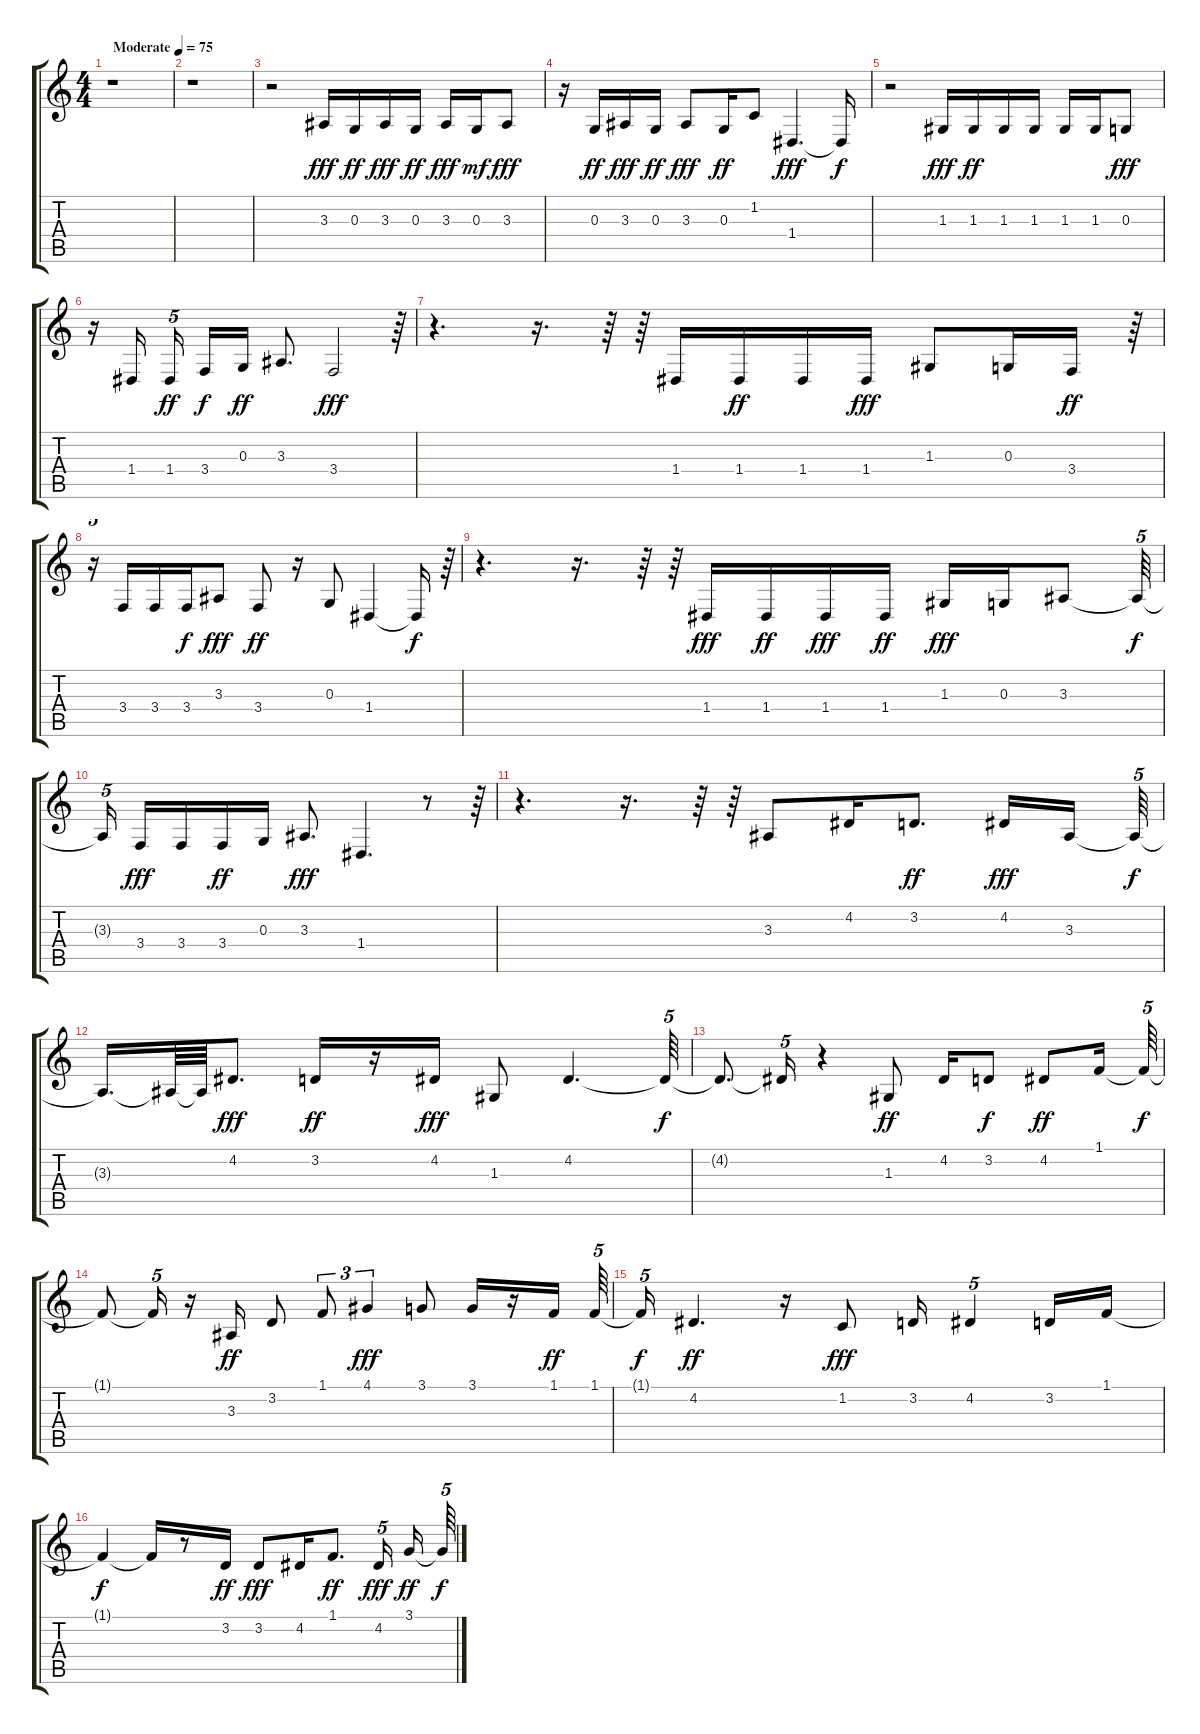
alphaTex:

\track "" {instrument voiceoohs}
\staff {score tabs}
\tuning (E4 B3 G3 D3 A2 E2) {hide}
\ts (4 4)
\tempo (75 "Moderate")
\clef g2
\ks c
r.1{dy fff instrument voiceoohs} |
r.1 |
r.2 3.3.16 0.3.16{dy ff} 3.3.16{dy fff} 0.3.16{dy ff} 3.3.16{dy fff} 0.3.16{dy mf} 3.3.8{dy fff} |
r.16 0.3.16{dy ff} 3.3.16{dy fff} 0.3.16{dy ff} 3.3.8{dy fff} 0.3.16{dy ff} 1.2.8 1.4.4{d dy fff} 1.4{t}.16{dy f} |
r.2 1.3.16{dy fff} 1.3.16{dy ff} 1.3.16 1.3.16 1.3.16 1.3.16 0.3.8{dy fff} |
r.16 1.4.16{beam splitsecondary} 1.4.16{tu (5 4) dy ff beam splitsecondary} 3.4.16{dy f} 0.3.16{dy ff} 3.3.8{d} 3.4.2{dy fff} r.64{tu (5 4)} |
r.4{d} r.16{d} r.64 r.64 1.4.16 1.4.16{dy ff} 1.4.16 1.4.16{dy fff} 1.3.8 0.3.16 3.4.16{dy ff} r.64{tu (5 4)} |
r.16{tu (5 4)} 3.4.16 3.4.16 3.4.16{dy f} 3.3.8{dy fff} 3.4.8{dy ff} r.16 0.3.8 1.4.4 1.4{t}.16{dy f} r.64{tu (5 4)} |
r.4{d} r.16{d} r.64 r.64 1.4.16{dy fff} 1.4.16{dy ff} 1.4.16{dy fff} 1.4.16{dy ff} 1.3.16{dy fff} 0.3.16 3.3.8 3.3{t}.64{tu (5 4) dy f} |
3.3{t}.16{tu (5 4) beam splitsecondary} 3.4.16{dy fff} 3.4.16 3.4.16{dy ff} 0.3.16 3.3.8{d dy fff} 1.4.4{d} r.8 r.64{tu (5 4)} |
r.4{d} r.16{d} r.64 r.64 3.3.8 4.2.16 3.2.8{d dy ff} 4.2.16{dy fff} 3.3.16 3.3{t}.64{tu (5 4) dy f} |
3.3{t}.16{d} 3.3{t}.64 3.3{t}.64 4.2.8{d dy fff} 3.2.16{dy ff} r.16 4.2.16{dy fff} 1.3.8 4.2.4{d} 4.2{t}.64{tu (5 4) dy f} |
4.2{t}.8{d} 4.2{t}.16{tu (5 4)} r.4 1.3.8{dy ff} 4.2.16 3.2.8{dy f} 4.2.8{dy ff} 1.1.16 1.1{t}.64{tu (5 4) dy f} |
1.1{t}.8 1.1{t}.16{tu (5 4)} r.16 3.3.16{dy ff} 3.2.8 1.1.8{tu (3 2)} 4.1.4{tu (3 2) dy fff} 3.1.8 3.1.16 r.16 1.1.16{dy ff} 1.1.64{tu (5 4)} |
1.1{t}.16{tu (5 4) dy f} 4.2.4{d dy ff} r.16 1.2.8{dy fff} 3.2.16 4.2.4{tu (5 4)} 3.2.16 1.1.16 |
1.1{t}.4{dy f} 1.1{t}.16 r.8 3.2.16{dy ff} 3.2.8{dy fff} 4.2.16 1.1.8{d dy ff} 4.2.16{tu (5 4) dy fff beam splitsecondary} 3.1.16{dy ff} 3.1{t}.64{tu (5 4) dy f}
